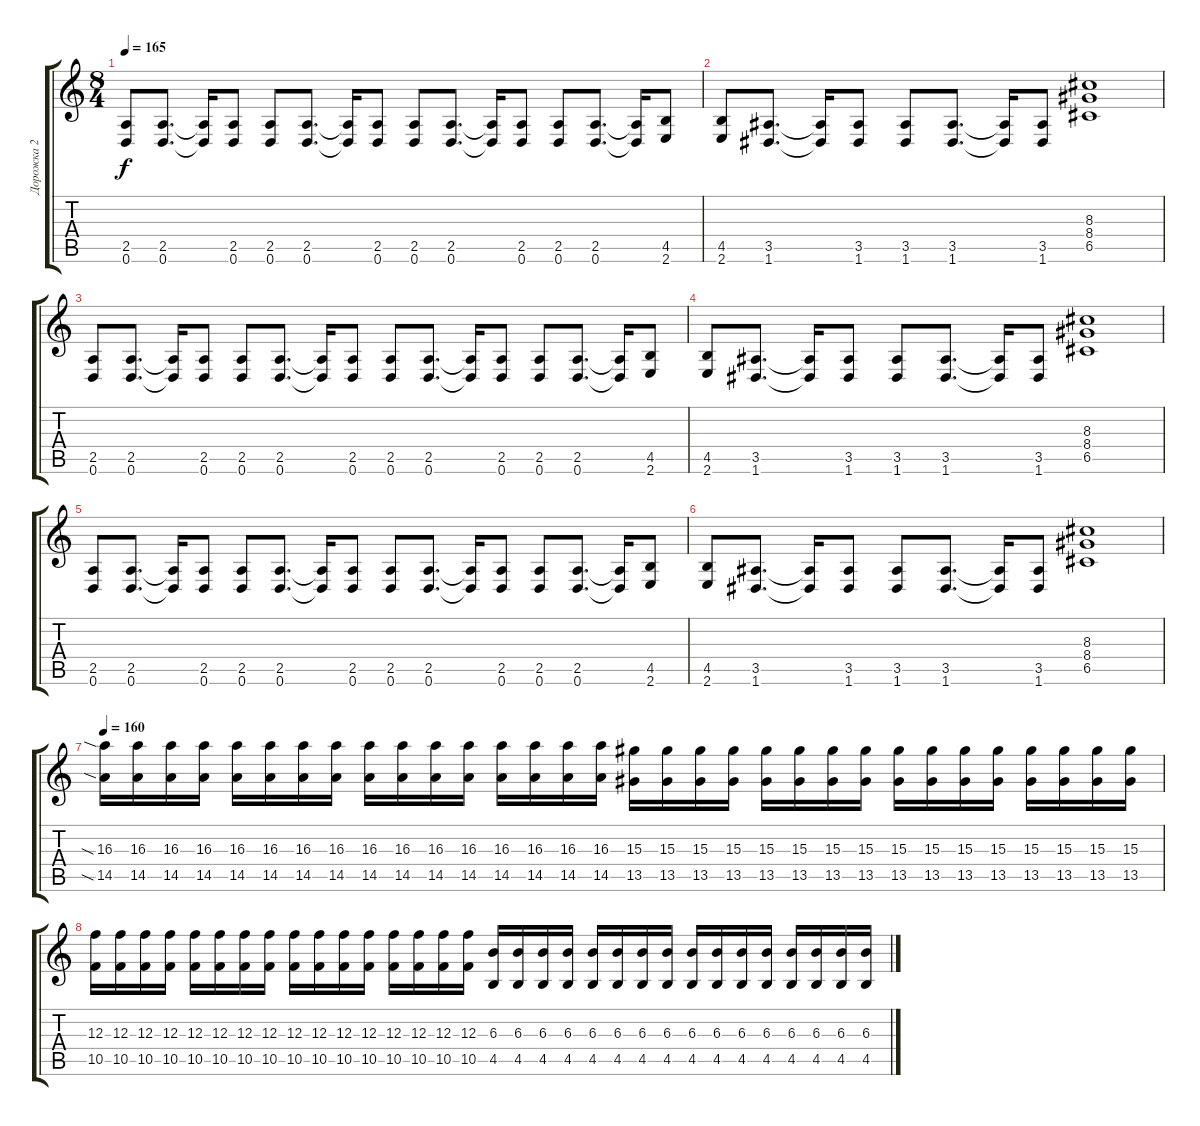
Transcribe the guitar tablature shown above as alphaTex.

\track ("Дорожка 2" "Дорожка 2") {instrument distortionguitar}
\staff {score tabs}
\tuning (D4 A3 F3 C3 G2 D2) {hide}
\ts (8 4)
\tempo 165
\clef g2
\ks c
(2.5 0.6).8{dy f} (2.5 0.6).8{d} (2.5{t} 0.6{t}).16 (2.5 0.6).8 (2.5 0.6).8 (2.5 0.6).8{d} (2.5{t} 0.6{t}).16 (2.5 0.6).8 (2.5 0.6).8 (2.5 0.6).8{d} (2.5{t} 0.6{t}).16 (2.5 0.6).8 (2.5 0.6).8 (2.5 0.6).8{d} (2.5{t} 0.6{t}).16 (4.5 2.6).8 |
(4.5 2.6).8 (3.5 1.6).8{d} (3.5{t} 1.6{t}).16 (3.5 1.6).8 (3.5 1.6).8 (3.5 1.6).8{d} (3.5{t} 1.6{t}).16 (3.5 1.6).8 (8.3 8.4 6.5).1 |
(2.5 0.6).8 (2.5 0.6).8{d} (2.5{t} 0.6{t}).16 (2.5 0.6).8 (2.5 0.6).8 (2.5 0.6).8{d} (2.5{t} 0.6{t}).16 (2.5 0.6).8 (2.5 0.6).8 (2.5 0.6).8{d} (2.5{t} 0.6{t}).16 (2.5 0.6).8 (2.5 0.6).8 (2.5 0.6).8{d} (2.5{t} 0.6{t}).16 (4.5 2.6).8 |
(4.5 2.6).8 (3.5 1.6).8{d} (3.5{t} 1.6{t}).16 (3.5 1.6).8 (3.5 1.6).8 (3.5 1.6).8{d} (3.5{t} 1.6{t}).16 (3.5 1.6).8 (8.3 8.4 6.5).1 |
(2.5 0.6).8 (2.5 0.6).8{d} (2.5{t} 0.6{t}).16 (2.5 0.6).8 (2.5 0.6).8 (2.5 0.6).8{d} (2.5{t} 0.6{t}).16 (2.5 0.6).8 (2.5 0.6).8 (2.5 0.6).8{d} (2.5{t} 0.6{t}).16 (2.5 0.6).8 (2.5 0.6).8 (2.5 0.6).8{d} (2.5{t} 0.6{t}).16 (4.5 2.6).8 |
(4.5 2.6).8 (3.5 1.6).8{d} (3.5{t} 1.6{t}).16 (3.5 1.6).8 (3.5 1.6).8 (3.5 1.6).8{d} (3.5{t} 1.6{t}).16 (3.5 1.6).8 (8.3 8.4 6.5).1 |
\tempo 160
(16.3{sia} 14.5{sia}).16 (16.3 14.5).16 (16.3 14.5).16 (16.3 14.5).16 (16.3 14.5).16 (16.3 14.5).16 (16.3 14.5).16 (16.3 14.5).16 (16.3 14.5).16 (16.3 14.5).16 (16.3 14.5).16 (16.3 14.5).16 (16.3 14.5).16 (16.3 14.5).16 (16.3 14.5).16 (16.3 14.5).16 (15.3 13.5).16 (15.3 13.5).16 (15.3 13.5).16 (15.3 13.5).16 (15.3 13.5).16 (15.3 13.5).16 (15.3 13.5).16 (15.3 13.5).16 (15.3 13.5).16 (15.3 13.5).16 (15.3 13.5).16 (15.3 13.5).16 (15.3 13.5).16 (15.3 13.5).16 (15.3 13.5).16 (15.3 13.5).16 |
(12.3 10.5).16 (12.3 10.5).16 (12.3 10.5).16 (12.3 10.5).16 (12.3 10.5).16 (12.3 10.5).16 (12.3 10.5).16 (12.3 10.5).16 (12.3 10.5).16 (12.3 10.5).16 (12.3 10.5).16 (12.3 10.5).16 (12.3 10.5).16 (12.3 10.5).16 (12.3 10.5).16 (12.3 10.5).16 (6.3 4.5).16 (6.3 4.5).16 (6.3 4.5).16 (6.3 4.5).16 (6.3 4.5).16 (6.3 4.5).16 (6.3 4.5).16 (6.3 4.5).16 (6.3 4.5).16 (6.3 4.5).16 (6.3 4.5).16 (6.3 4.5).16 (6.3 4.5).16 (6.3 4.5).16 (6.3 4.5).16 (6.3 4.5).16
